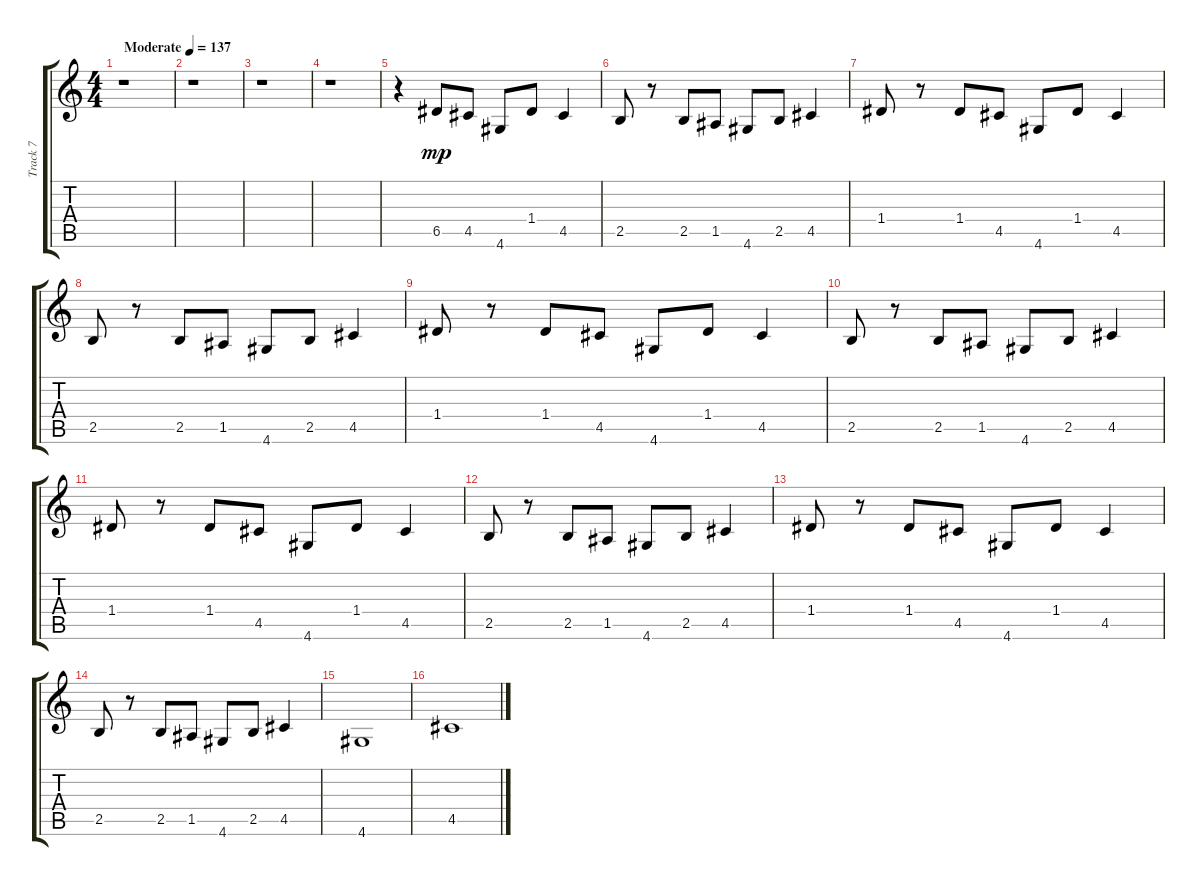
\track ("Track 7" "Track 7") {instrument distortionguitar}
\staff {score tabs}
\tuning (E4 B3 G3 D3 A2 E2) {hide}
\ts (4 4)
\tempo (137 "Moderate")
\clef g2
\ks c
r.1{dy mp instrument distortionguitar} |
r.1 |
r.1 |
r.1 |
r.4 6.5.8 4.5.8 4.6.8 1.4.8 4.5.4 |
2.5.8 r.8 2.5.8 1.5.8 4.6.8 2.5.8 4.5.4 |
1.4.8 r.8 1.4.8 4.5.8 4.6.8 1.4.8 4.5.4 |
2.5.8 r.8 2.5.8 1.5.8 4.6.8 2.5.8 4.5.4 |
1.4.8 r.8 1.4.8 4.5.8 4.6.8 1.4.8 4.5.4 |
2.5.8 r.8 2.5.8 1.5.8 4.6.8 2.5.8 4.5.4 |
1.4.8 r.8 1.4.8 4.5.8 4.6.8 1.4.8 4.5.4 |
2.5.8 r.8 2.5.8 1.5.8 4.6.8 2.5.8 4.5.4 |
1.4.8 r.8 1.4.8 4.5.8 4.6.8 1.4.8 4.5.4 |
2.5.8 r.8 2.5.8 1.5.8 4.6.8 2.5.8 4.5.4 |
4.6.1 |
4.5.1
